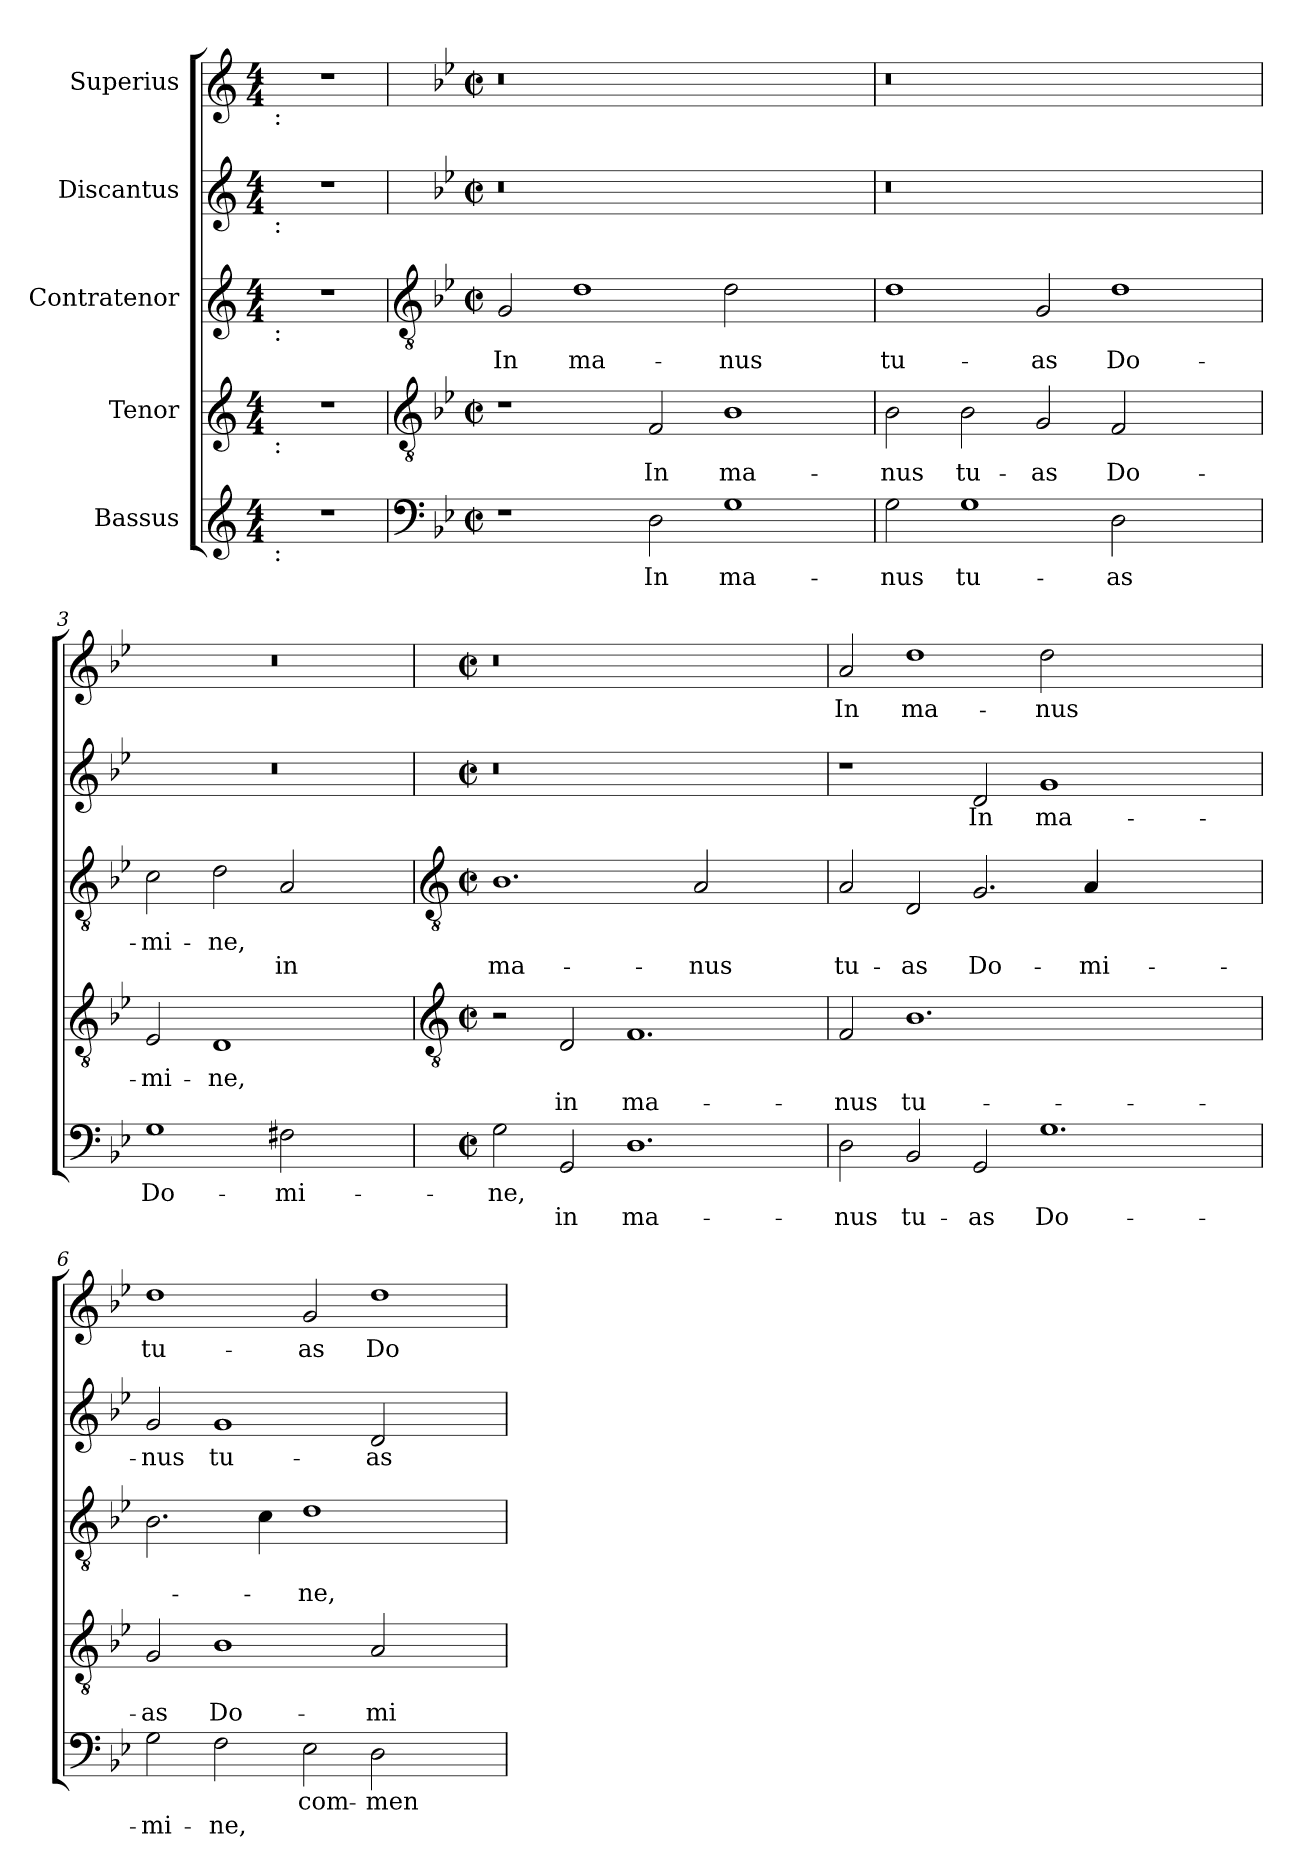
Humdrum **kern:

**kern	**text	**text	**kern	**text	**text	**kern	**text	**text	**kern	**text	**kern	**text
*part5	*part5	*part5	*part4	*part4	*part4	*part3	*part3	*part3	*part2	*part2	*part1	*part1
*staff5	*staff5	*staff5	*staff4	*staff4	*staff4	*staff3	*staff3	*staff3	*staff2	*staff2	*staff1	*staff1
*I"Bassus	*	*	*I"Tenor	*	*	*I"Contratenor	*	*	*I"Discantus	*	*I"Superius	*
*clefG2	*	*	*clefG2	*	*	*clefG2	*	*	*clefG2	*	*clefG2	*
*k[]	*	*	*k[]	*	*	*k[]	*	*	*k[]	*	*k[]	*
*C:	*	*	*C:	*	*	*C:	*	*	*C:	*	*C:	*
*M4/4	*	*	*M4/4	*	*	*M4/4	*	*	*M4/4	*	*M4/4	*
=	=	=	=	=	=	=	=	=	=	=	=	=
!	!	!	!	!	!	!	!	!	!	!	!LO:TX:b:t=&colon;	!
!	!	!	!	!	!	!	!	!	!LO:TX:b:t=&colon;	!	!	!
!	!	!	!	!	!	!LO:TX:b:t=&colon;	!	!	!	!	!	!
!	!	!	!LO:TX:b:t=&colon;	!	!	!	!	!	!	!	!	!
!LO:TX:b:t=&colon;	!	!	!	!	!	!	!	!	!	!	!	!
1r	.	.	1r	.	.	1r	.	.	1r	.	1r	.
!!LO:LB:g=z
=1	=1	=1	=1	=1	=1	=1	=1	=1	=1	=1	=1	=1
*clefF4	*	*	*clefGv2	*	*	*clefGv2	*	*	*	*	*	*
*k[b-e-]	*	*	*k[b-e-]	*	*	*k[b-e-]	*	*	*k[b-e-]	*	*k[b-e-]	*
*B-:	*	*	*B-:	*	*	*B-:	*	*	*B-:	*	*B-:	*
*M4/2	*	*	*M4/2	*	*	*M4/2	*	*	*M4/2	*	*M4/2	*
*met(c|)	*	*	*met(c|)	*	*	*met(c|)	*	*	*met(c|)	*	*met(c|)	*
!	!	!	!	!	!	!	!LO:LY:b	!	!	!	!	!
1r	.	.	1r	.	.	2G	In	.	0r	.	0r	.
!	!	!	!	!	!	!	!LO:LY:b	!	!	!	!	!
.	.	.	.	.	.	1d	ma-	.	.	.	.	.
!	!LO:LY:b	!	!	!LO:LY:b	!	!	!	!	!	!	!	!
2D	In	.	2F	In	.	.	.	.	.	.	.	.
!	!LO:LY:b	!	!	!LO:LY:b	!	!	!LO:LY:b	!	!	!	!	!
1G	ma-	.	1B-	ma-	.	2d	-nus	.	.	.	.	.
.	.	.	.	.	.	2ryy	.	.	2ryy	.	2ryy	.
=2	=2	=2	=2	=2	=2	=2	=2	=2	=2	=2	=2	=2
!	!LO:LY:b	!	!	!LO:LY:b	!	!	!LO:LY:b	!	!	!	!	!
2G	-nus	.	2B-	-nus	.	1d	tu-	.	0r	.	0r	.
!	!LO:LY:b	!	!	!LO:LY:b	!	!	!	!	!	!	!	!
1G	tu-	.	2B-	tu-	.	.	.	.	.	.	.	.
!	!	!	!	!LO:LY:b	!	!	!LO:LY:b	!	!	!	!	!
.	.	.	2G	-as	.	2G	-as	.	.	.	.	.
!	!LO:LY:b	!	!	!LO:LY:b	!	!	!LO:LY:b	!	!	!	!	!
2D	-as	.	2F	Do-	.	1d	Do-	.	.	.	.	.
2ryy	.	.	2ryy	.	.	.	.	.	2ryy	.	2ryy	.
=3	=3	=3	=3	=3	=3	=3	=3	=3	=3	=3	=3	=3
!	!LO:LY:b	!	!	!LO:LY:b	!	!	!LO:LY:b	!	!	!	!	!
1G	Do-	.	2E-	-mi-	.	2c	-mi-	.	0r	.	0r	.
!	!	!	!	!LO:LY:b	!	!	!LO:LY:b	!	!	!	!	!
.	.	.	1D	-ne,	.	2d	-ne,	.	.	.	.	.
!	!LO:LY:b	!	!	!	!	!	!	!LO:LY:b	!	!	!	!
2F#X	-mi-	.	.	.	.	2A	.	in	.	.	.	.
2ryy	.	.	2ryy	.	.	2ryy	.	.	.	.	.	.
!!LO:LB:g=z
=4	=4	=4	=4	=4	=4	=4	=4	=4	=4	=4	=4	=4
*	*	*	*clefGv2	*	*	*clefGv2	*	*	*	*	*	*
*M4/2	*	*	*M4/2	*	*	*M4/2	*	*	*M4/2	*	*M4/2	*
*met(c|)	*	*	*met(c|)	*	*	*met(c|)	*	*	*met(c|)	*	*met(c|)	*
!	!LO:LY:b	!	!	!	!	!	!	!LO:LY:b	!	!	!	!
2G	-ne,	.	2r	.	.	1.B-	.	ma-	0r	.	0r	.
!	!	!LO:LY:b	!	!	!LO:LY:b	!	!	!	!	!	!	!
2GG	.	in	2D	.	in	.	.	.	.	.	.	.
!	!	!LO:LY:b	!	!	!LO:LY:b	!	!	!	!	!	!	!
1.D	.	ma-	1.F	.	ma-	.	.	.	.	.	.	.
!	!	!	!	!	!	!	!	!LO:LY:b	!	!	!	!
.	.	.	.	.	.	2A	.	-nus	.	.	.	.
.	.	.	.	.	.	2ryy	.	.	2ryy	.	2ryy	.
=5	=5	=5	=5	=5	=5	=5	=5	=5	=5	=5	=5	=5
!	!	!LO:LY:b	!	!	!LO:LY:b	!	!	!LO:LY:b	!	!	!	!LO:LY:b
2D	.	-nus	2F	.	-nus	2A	.	tu-	1r	.	2a	In
!	!	!LO:LY:b	!	!	!LO:LY:b	!	!	!LO:LY:b	!	!	!	!LO:LY:b
2BB-	.	tu-	1.B-	.	tu-	2D	.	-as	.	.	1dd	ma-
!	!	!LO:LY:b	!	!	!	!	!	!LO:LY:b	!	!LO:LY:b	!	!
2GG	.	-as	.	.	.	2.G	.	Do-	2d	In	.	.
!	!	!LO:LY:b	!	!	!	!	!	!	!	!LO:LY:b	!	!LO:LY:b
1.G	.	Do-	.	.	.	.	.	.	1g	ma-	2dd	-nus
!	!	!	!	!	!	!	!	!LO:LY:b	!	!	!	!
.	.	.	.	.	.	4A	.	-mi-	.	.	.	.
.	.	.	1ryy	.	.	1ryy	.	.	.	.	1ryy	.
.	.	.	.	.	.	.	.	.	2ryy	.	.	.
=6	=6	=6	=6	=6	=6	=6	=6	=6	=6	=6	=6	=6
!	!	!LO:LY:b	!	!	!LO:LY:b	!	!	!	!	!LO:LY:b	!	!LO:LY:b
2G	.	-mi-	2G	.	-as	2.B-	.	.	2g	-nus	1dd	tu-
!	!	!LO:LY:b	!	!	!LO:LY:b	!	!	!	!	!LO:LY:b	!	!
2F	.	-ne,	1B-	.	Do-	.	.	.	1g	tu-	.	.
.	.	.	.	.	.	4c	.	.	.	.	.	.
!	!LO:LY:b	!	!	!	!	!	!	!LO:LY:b	!	!	!	!LO:LY:b
2E-	com-	.	.	.	.	1d	.	-ne,	.	.	2g	-as
!	!LO:LY:b	!	!	!	!LO:LY:b	!	!	!	!	!LO:LY:b	!	!LO:LY:b
2D	-men-	.	2A	.	-mi	.	.	.	2d	-as	1dd	Do-
2ryy	.	.	2ryy	.	.	2ryy	.	.	2ryy	.	.	.
=	=	=	=	=	=	=	=	=	=	=	=	=
*-	*-	*-	*-	*-	*-	*-	*-	*-	*-	*-	*-	*-
